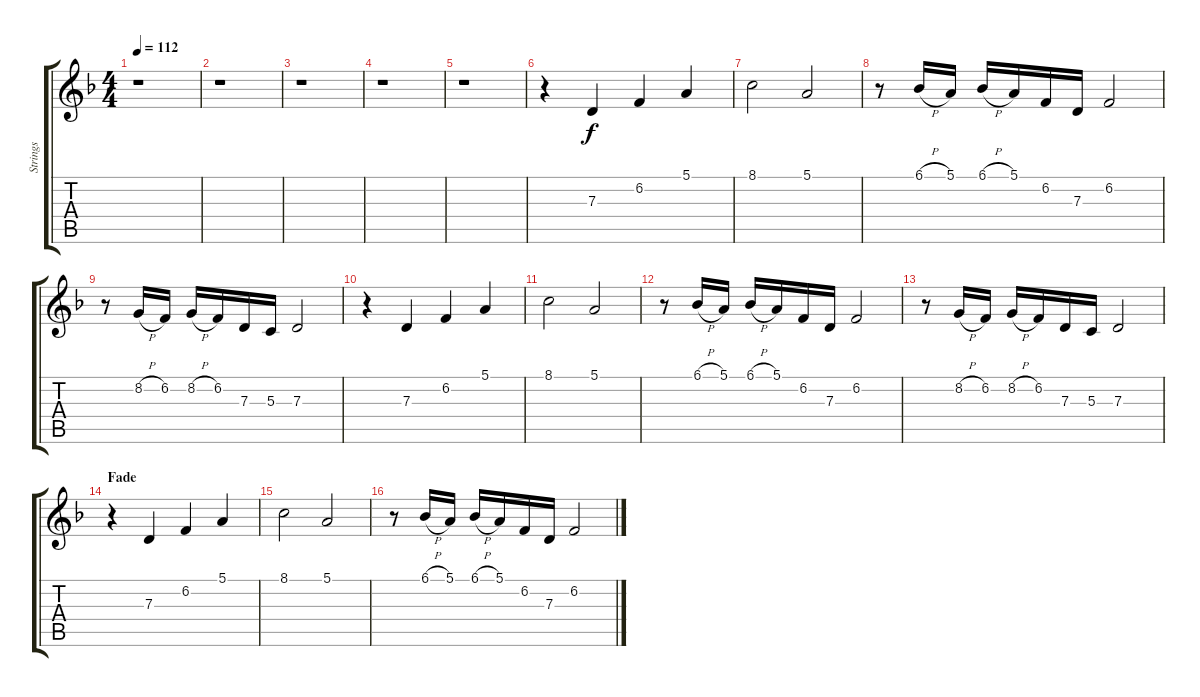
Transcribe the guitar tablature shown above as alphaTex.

\track ("Strings" "Strings") {instrument synthstrings1}
\staff {score tabs}
\tuning (E4 B3 G3 D3 A2 E2) {hide}
\ts (4 4)
\tempo 112
\clef g2
\ks f
r.1{dy f} |
r.1 |
r.1 |
r.1 |
r.1 |
r.4 7.3.4 6.2.4 5.1.4 |
8.1.2 5.1.2 |
r.8 6.1{h}.16 5.1.16 6.1{h}.16 5.1.16 6.2.16 7.3.16 6.2.2 |
r.8 8.2{h}.16 6.2.16 8.2{h}.16 6.2.16 7.3.16 5.3.16 7.3.2 |
r.4 7.3.4 6.2.4 5.1.4 |
8.1.2 5.1.2 |
r.8 6.1{h}.16 5.1.16 6.1{h}.16 5.1.16 6.2.16 7.3.16 6.2.2 |
r.8 8.2{h}.16 6.2.16 8.2{h}.16 6.2.16 7.3.16 5.3.16 7.3.2 |
\section ("" "Fade")
r.4{volume 14} 7.3.4 6.2.4 5.1.4 |
8.1.2{volume 12} 5.1.2 |
r.8{volume 10} 6.1{h}.16 5.1.16 6.1{h}.16 5.1.16 6.2.16 7.3.16 6.2.2
